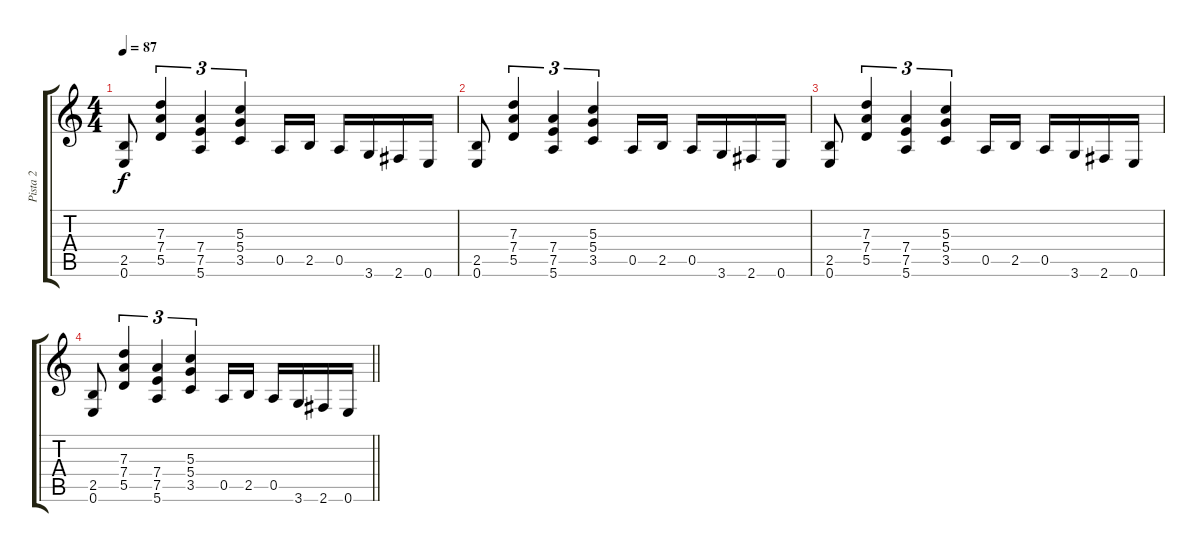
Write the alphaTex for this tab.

\track ("Pista 2" "Pista 2") {instrument overdrivenguitar}
\staff {score tabs}
\tuning (E4 B3 G3 D3 A2 E2) {hide}
\ts (4 4)
\tempo 87
\clef g2
\ks c
(2.5 0.6).8{dy f} (7.3 7.4 5.5).4{tu (3 2)} (7.4 7.5 5.6).4{tu (3 2)} (5.3 5.4 3.5).4{tu (3 2)} 0.5.16 2.5.16 0.5.16 3.6.16 2.6.16 0.6.16 |
(2.5 0.6).8 (7.3 7.4 5.5).4{tu (3 2)} (7.4 7.5 5.6).4{tu (3 2)} (5.3 5.4 3.5).4{tu (3 2)} 0.5.16 2.5.16 0.5.16 3.6.16 2.6.16 0.6.16 |
(2.5 0.6).8 (7.3 7.4 5.5).4{tu (3 2)} (7.4 7.5 5.6).4{tu (3 2)} (5.3 5.4 3.5).4{tu (3 2)} 0.5.16 2.5.16 0.5.16 3.6.16 2.6.16 0.6.16 |
\barLineRight lightlight
(2.5 0.6).8 (7.3 7.4 5.5).4{tu (3 2)} (7.4 7.5 5.6).4{tu (3 2)} (5.3 5.4 3.5).4{tu (3 2)} 0.5.16 2.5.16 0.5.16 3.6.16 2.6.16 0.6.16
